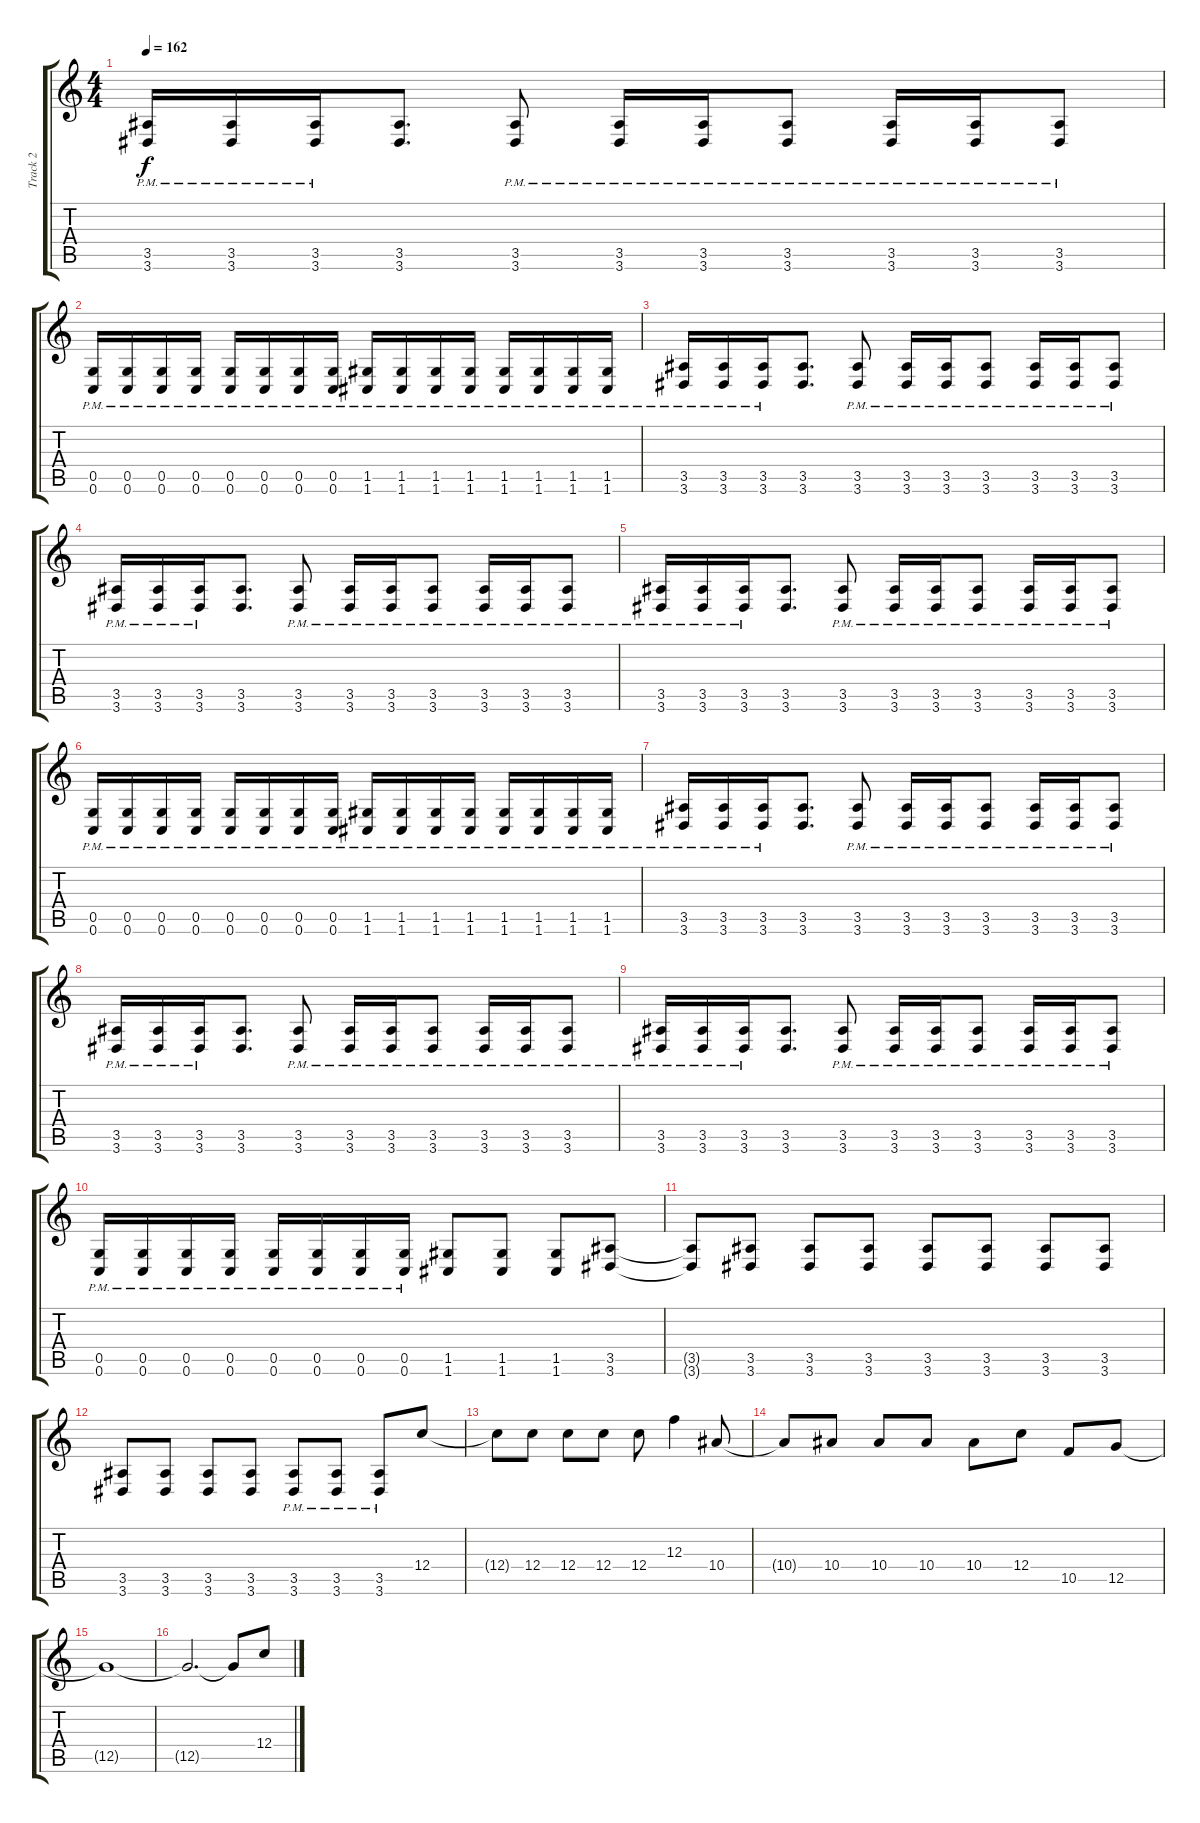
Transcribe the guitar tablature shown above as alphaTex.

\track ("Track 2" "Track 2") {instrument distortionguitar}
\staff {score tabs}
\tuning (D4 A3 F3 C3 G2 C2) {hide}
\ts (4 4)
\tempo 162
\clef g2
\ks c
(3.5{pm} 3.6{pm}).16{dy f} (3.5{pm} 3.6{pm}).16 (3.5{pm} 3.6{pm}).16 (3.5 3.6).8{d} (3.5{pm} 3.6{pm}).8 (3.5{pm} 3.6{pm}).16 (3.5{pm} 3.6{pm}).16 (3.5{pm} 3.6{pm}).8 (3.5{pm} 3.6{pm}).16 (3.5{pm} 3.6{pm}).16 (3.5{pm} 3.6{pm}).8 |
(0.5{pm} 0.6{pm}).16 (0.5{pm} 0.6{pm}).16 (0.5{pm} 0.6{pm}).16 (0.5{pm} 0.6{pm}).16 (0.5{pm} 0.6{pm}).16 (0.5{pm} 0.6{pm}).16 (0.5{pm} 0.6{pm}).16 (0.5{pm} 0.6{pm}).16 (1.5{pm} 1.6{pm}).16 (1.5{pm} 1.6{pm}).16 (1.5{pm} 1.6{pm}).16 (1.5{pm} 1.6{pm}).16 (1.5{pm} 1.6{pm}).16 (1.5{pm} 1.6{pm}).16 (1.5{pm} 1.6{pm}).16 (1.5{pm} 1.6{pm}).16 |
(3.5{pm} 3.6{pm}).16 (3.5{pm} 3.6{pm}).16 (3.5{pm} 3.6{pm}).16 (3.5 3.6).8{d} (3.5{pm} 3.6{pm}).8 (3.5{pm} 3.6{pm}).16 (3.5{pm} 3.6{pm}).16 (3.5{pm} 3.6{pm}).8 (3.5{pm} 3.6{pm}).16 (3.5{pm} 3.6{pm}).16 (3.5{pm} 3.6{pm}).8 |
(3.5{pm} 3.6{pm}).16 (3.5{pm} 3.6{pm}).16 (3.5{pm} 3.6{pm}).16 (3.5 3.6).8{d} (3.5{pm} 3.6{pm}).8 (3.5{pm} 3.6{pm}).16 (3.5{pm} 3.6{pm}).16 (3.5{pm} 3.6{pm}).8 (3.5{pm} 3.6{pm}).16 (3.5{pm} 3.6{pm}).16 (3.5{pm} 3.6{pm}).8 |
(3.5{pm} 3.6{pm}).16 (3.5{pm} 3.6{pm}).16 (3.5{pm} 3.6{pm}).16 (3.5 3.6).8{d} (3.5{pm} 3.6{pm}).8 (3.5{pm} 3.6{pm}).16 (3.5{pm} 3.6{pm}).16 (3.5{pm} 3.6{pm}).8 (3.5{pm} 3.6{pm}).16 (3.5{pm} 3.6{pm}).16 (3.5{pm} 3.6{pm}).8 |
(0.5{pm} 0.6{pm}).16 (0.5{pm} 0.6{pm}).16 (0.5{pm} 0.6{pm}).16 (0.5{pm} 0.6{pm}).16 (0.5{pm} 0.6{pm}).16 (0.5{pm} 0.6{pm}).16 (0.5{pm} 0.6{pm}).16 (0.5{pm} 0.6{pm}).16 (1.5{pm} 1.6{pm}).16 (1.5{pm} 1.6{pm}).16 (1.5{pm} 1.6{pm}).16 (1.5{pm} 1.6{pm}).16 (1.5{pm} 1.6{pm}).16 (1.5{pm} 1.6{pm}).16 (1.5{pm} 1.6{pm}).16 (1.5{pm} 1.6{pm}).16 |
(3.5{pm} 3.6{pm}).16 (3.5{pm} 3.6{pm}).16 (3.5{pm} 3.6{pm}).16 (3.5 3.6).8{d} (3.5{pm} 3.6{pm}).8 (3.5{pm} 3.6{pm}).16 (3.5{pm} 3.6{pm}).16 (3.5{pm} 3.6{pm}).8 (3.5{pm} 3.6{pm}).16 (3.5{pm} 3.6{pm}).16 (3.5{pm} 3.6{pm}).8 |
(3.5{pm} 3.6{pm}).16 (3.5{pm} 3.6{pm}).16 (3.5{pm} 3.6{pm}).16 (3.5 3.6).8{d} (3.5{pm} 3.6{pm}).8 (3.5{pm} 3.6{pm}).16 (3.5{pm} 3.6{pm}).16 (3.5{pm} 3.6{pm}).8 (3.5{pm} 3.6{pm}).16 (3.5{pm} 3.6{pm}).16 (3.5{pm} 3.6{pm}).8 |
(3.5{pm} 3.6{pm}).16 (3.5{pm} 3.6{pm}).16 (3.5{pm} 3.6{pm}).16 (3.5 3.6).8{d} (3.5{pm} 3.6{pm}).8 (3.5{pm} 3.6{pm}).16 (3.5{pm} 3.6{pm}).16 (3.5{pm} 3.6{pm}).8 (3.5{pm} 3.6{pm}).16 (3.5{pm} 3.6{pm}).16 (3.5{pm} 3.6{pm}).8 |
(0.5{pm} 0.6{pm}).16 (0.5{pm} 0.6{pm}).16 (0.5{pm} 0.6{pm}).16 (0.5{pm} 0.6{pm}).16 (0.5{pm} 0.6{pm}).16 (0.5{pm} 0.6{pm}).16 (0.5{pm} 0.6{pm}).16 (0.5{pm} 0.6{pm}).16 (1.5 1.6).8 (1.5 1.6).8 (1.5 1.6).8 (3.5 3.6).8 |
(3.5{t} 3.6{t}).8 (3.5 3.6).8 (3.5 3.6).8 (3.5 3.6).8 (3.5 3.6).8 (3.5 3.6).8 (3.5 3.6).8 (3.5 3.6).8 |
(3.5 3.6).8 (3.5 3.6).8 (3.5 3.6).8 (3.5 3.6).8 (3.5{pm} 3.6{pm}).8 (3.5{pm} 3.6{pm}).8 (3.5{pm} 3.6{pm}).8 12.4.8 |
12.4{t}.8 12.4.8 12.4.8 12.4.8 12.4.8 12.3.4 10.4.8 |
10.4{t}.8 10.4.8 10.4.8 10.4.8 10.4.8 12.4.8 10.5.8 12.5.8 |
12.5{t}.1 |
12.5{t}.2{d} 12.5{t}.8 12.4.8
